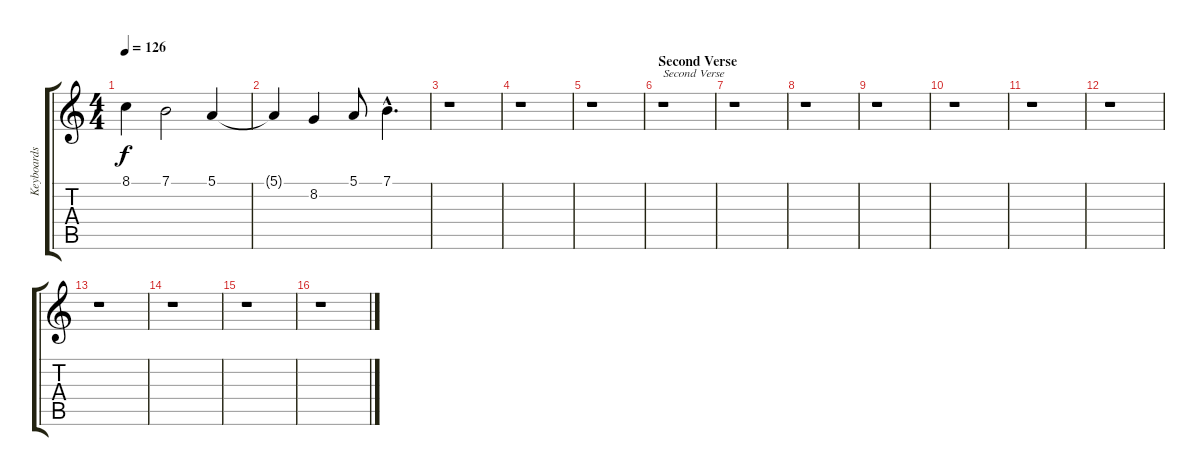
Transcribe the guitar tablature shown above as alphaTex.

\track ("Keyboards" "Keyboards") {instrument synthstrings1}
\staff {score tabs}
\tuning (E4 B3 G3 D3 A2 E2) {hide}
\ts (4 4)
\tempo 126
\clef g2
\ks c
8.1.4{dy f} 7.1.2 5.1.4 |
5.1{t}.4 8.2.4 5.1.8 7.1{hac}.4{d} |
r.1 |
r.1 |
r.1 |
\section ("" "Second Verse")
r.1{txt "Second Verse"} |
r.1 |
r.1 |
r.1 |
r.1 |
r.1 |
r.1 |
r.1 |
r.1 |
r.1 |
r.1
